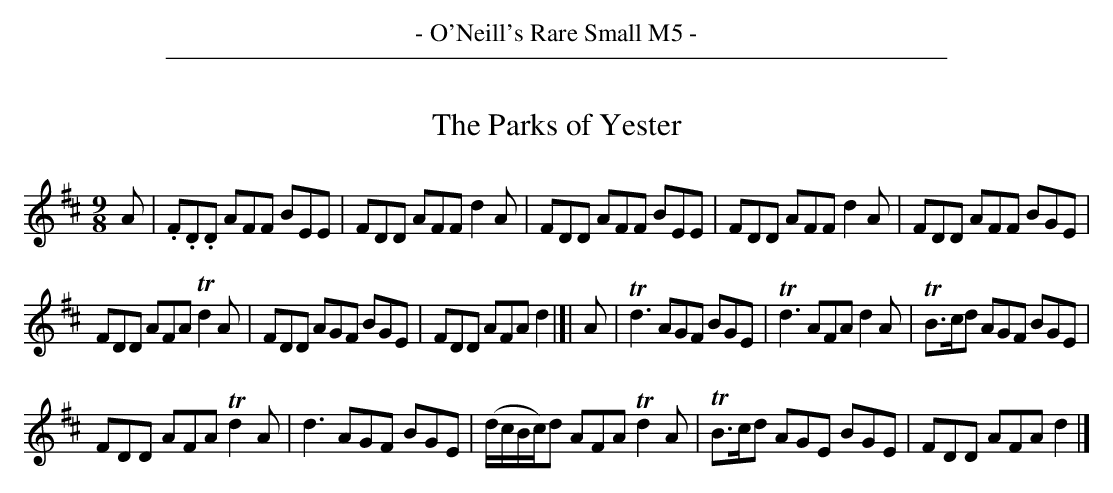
X:1
T: The Parks of Yester
M: 9/8
L: 1/8
K: D
A |\
.F.D.D AFF BEE | FDD AFF d2A | FDD AFF BEE | FDD AFF d2A | FDD AFF BGE |
FDD AFA Td2A | FDD AGF BGE | FDD AFA d2 |]| A | Td3 AGF BGE | Td3 AFA d2A | TB>cd AGF BGE |
FDD AFA Td2A | d3 AGF BGE | (d/c/B/c/)d AFA Td2A | TB>cd AGE BGE | FDD AFA d2 |]
